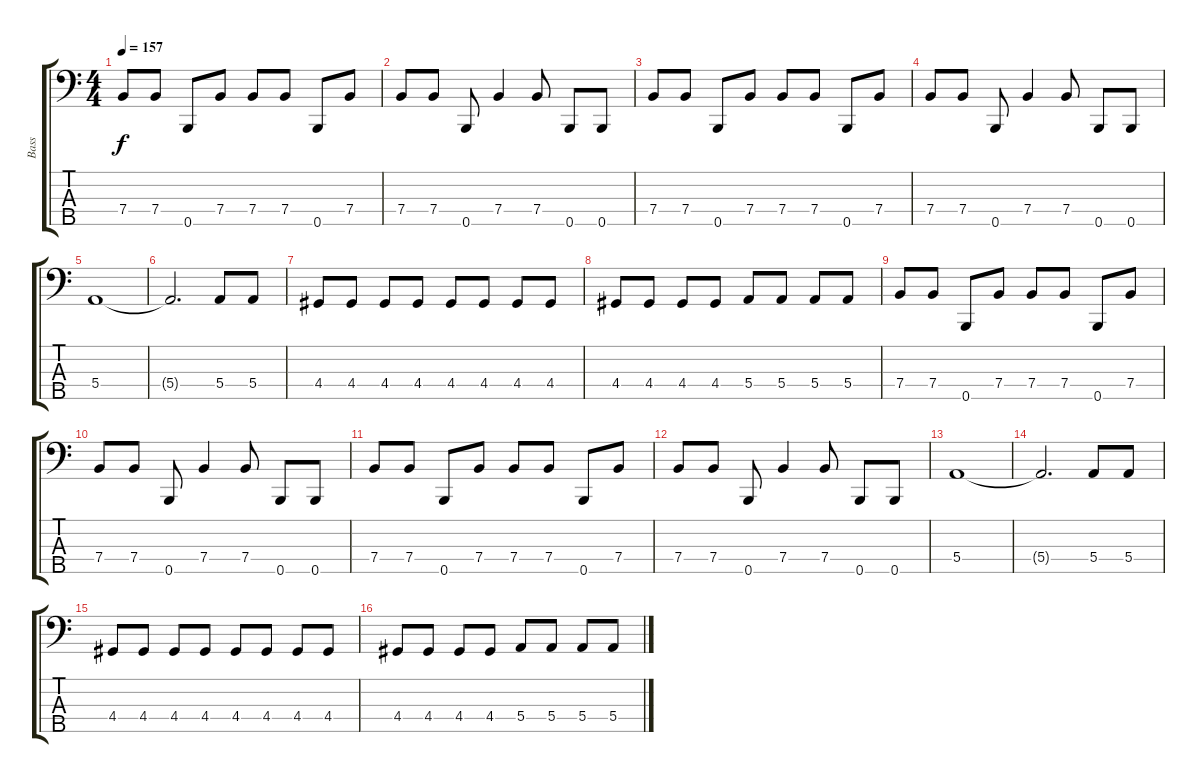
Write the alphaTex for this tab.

\track ("Bass" "Bass") {instrument electricbasspick}
\staff {score tabs}
\tuning (G2 D2 A1 E1 B0) {hide}
\ts (4 4)
\tempo 157
\clef f4
\ks c
7.4.8{dy f} 7.4.8 0.5.8 7.4.8 7.4.8 7.4.8 0.5.8 7.4.8 |
7.4.8 7.4.8 0.5.8 7.4.4 7.4.8 0.5.8 0.5.8 |
7.4.8 7.4.8 0.5.8 7.4.8 7.4.8 7.4.8 0.5.8 7.4.8 |
7.4.8 7.4.8 0.5.8 7.4.4 7.4.8 0.5.8 0.5.8 |
5.4.1 |
5.4{t}.2{d} 5.4.8 5.4.8 |
4.4.8 4.4.8 4.4.8 4.4.8 4.4.8 4.4.8 4.4.8 4.4.8 |
4.4.8 4.4.8 4.4.8 4.4.8 5.4.8 5.4.8 5.4.8 5.4.8 |
7.4.8 7.4.8 0.5.8 7.4.8 7.4.8 7.4.8 0.5.8 7.4.8 |
7.4.8 7.4.8 0.5.8 7.4.4 7.4.8 0.5.8 0.5.8 |
7.4.8 7.4.8 0.5.8 7.4.8 7.4.8 7.4.8 0.5.8 7.4.8 |
7.4.8 7.4.8 0.5.8 7.4.4 7.4.8 0.5.8 0.5.8 |
5.4.1 |
5.4{t}.2{d} 5.4.8 5.4.8 |
4.4.8 4.4.8 4.4.8 4.4.8 4.4.8 4.4.8 4.4.8 4.4.8 |
4.4.8 4.4.8 4.4.8 4.4.8 5.4.8 5.4.8 5.4.8 5.4.8
